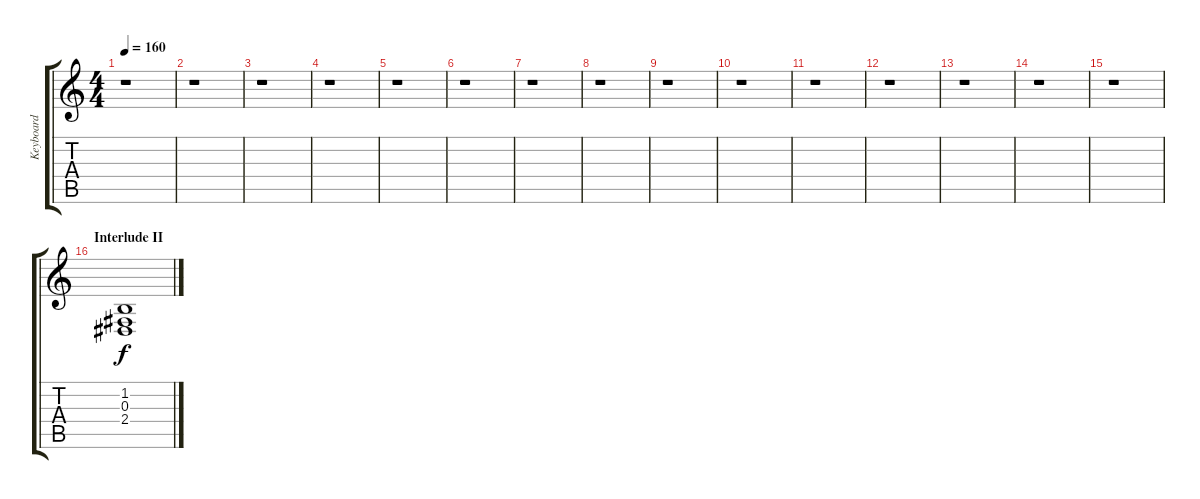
\track ("Keyboard" "Keyboard") {instrument synthstrings1}
\staff {score tabs}
\tuning (Eb4 Bb3 Gb3 Db3 Ab2 Db2) {hide}
\ts (4 4)
\tempo 160
\clef g2
\ks c
r.1{dy f} |
r.1 |
r.1 |
r.1 |
r.1 |
r.1 |
r.1 |
r.1 |
r.1 |
r.1 |
r.1 |
r.1 |
r.1 |
r.1 |
r.1 |
\section ("" "Interlude II")
(1.2 0.3 2.4).1{instrument synthstrings1}
